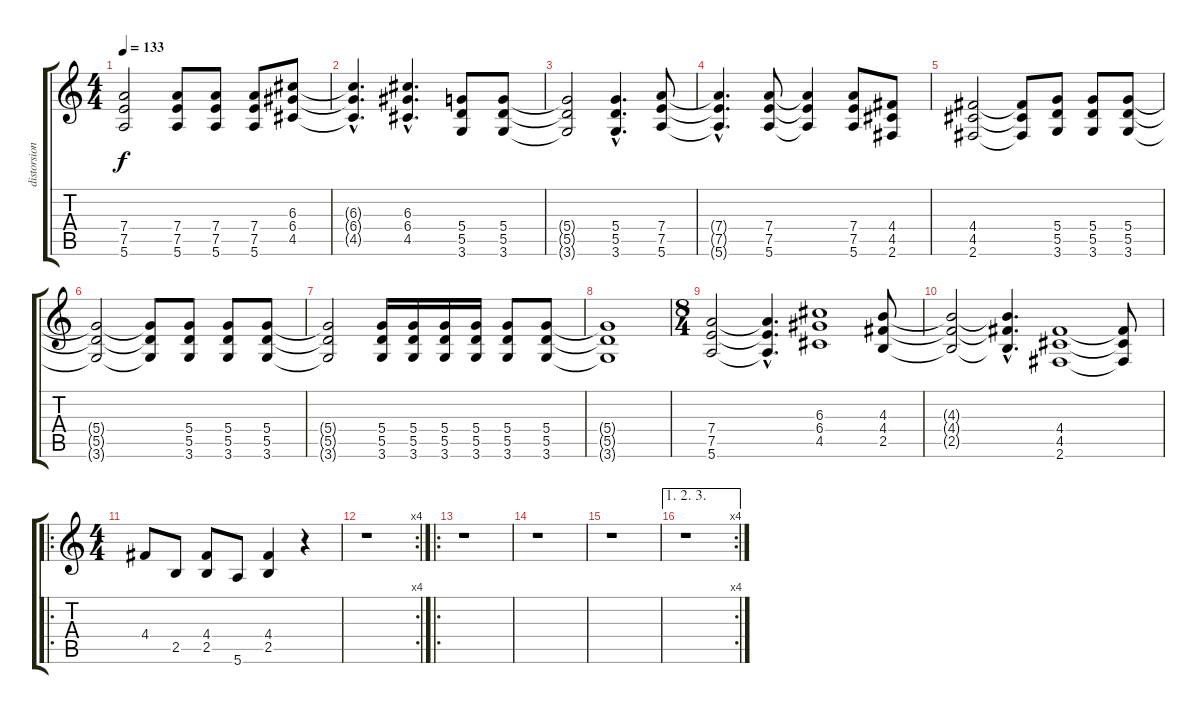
\track ("distorsion guitar" "distorsion") {instrument distortionguitar}
\staff {score tabs}
\tuning (E4 B3 G3 D3 A2 E2) {hide}
\ts (4 4)
\tempo 133
\clef g2
\ks c
(7.4{t} 7.5{t} 5.6{t}).2{dy f} (7.4 7.5 5.6).8 (7.4 7.5 5.6).8 (7.4 7.5 5.6).8 (6.3 6.4 4.5).8 |
(6.3{hac t} 6.4{hac t} 4.5{hac t}).4{d} (6.3{hac} 6.4{hac} 4.5{hac}).4{d} (5.4 5.5 3.6).8 (5.4 5.5 3.6).8 |
(5.4{t} 5.5{t} 3.6{t}).2 (5.4{hac} 5.5{hac} 3.6{hac}).4{d} (7.4 7.5 5.6).8 |
(7.4{hac t} 7.5{hac t} 5.6{hac t}).4{d} (7.4 7.5 5.6).8 (7.4{t} 7.5{t} 5.6{t}).4 (7.4 7.5 5.6).8 (4.4 4.5 2.6).8 |
(4.4 4.5 2.6).2 (4.4{t} 4.5{t} 2.6{t}).8 (5.4 5.5 3.6).8 (5.4 5.5 3.6).8 (5.4 5.5 3.6).8 |
(5.4{t} 5.5{t} 3.6{t}).2 (5.4{t} 5.5{t} 3.6{t}).8 (5.4 5.5 3.6).8 (5.4 5.5 3.6).8 (5.4 5.5 3.6).8 |
(5.4{t} 5.5{t} 3.6{t}).2 (5.4 5.5 3.6).16 (5.4 5.5 3.6).16 (5.4 5.5 3.6).16 (5.4 5.5 3.6).16 (5.4 5.5 3.6).8 (5.4 5.5 3.6).8 |
(5.4{t} 5.5{t} 3.6{t}).1 |
\ts (8 4)
(7.4 7.5 5.6).2 (7.4{hac t} 7.5{hac t} 5.6{hac t}).4{d} (6.3 6.4 4.5).1 (4.3 4.4 2.5).8 |
(4.3{t} 4.4{t} 2.5{t}).2 (4.3{hac t} 4.4{hac t} 2.5{hac t}).4{d} (4.4 4.5 2.6).1 (4.4{t} 4.5{t} 2.6{t}).8 |
\ro
\ts (4 4)
4.4.8 2.5.8 (4.4 2.5).8 5.6.8 (4.4 2.5).4 r.4 |
\rc 4
r.1 |
\ro
r.1 |
r.1 |
r.1 |
\ae (1 2 3)
\rc 4
r.1
